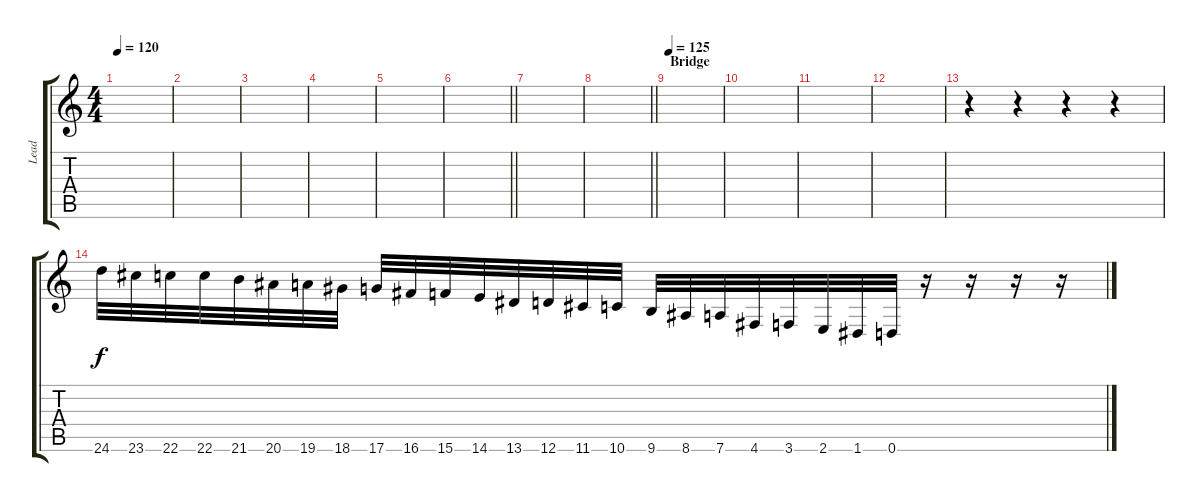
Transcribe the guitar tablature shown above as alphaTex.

\track ("Lead" "Lead") {instrument distortionguitar}
\staff {score tabs}
\tuning (D4 A3 F3 C3 G2 D2) {hide}
\ts (4 4)
\tempo 120
\clef g2
\ks c
|
|
|
|
|
\barLineRight lightlight
|
|
\barLineRight lightlight
|
\section ("" "Bridge")
\tempo 125
|
|
|
|
r.4 r.4 r.4 r.4 |
24.6.32{instrument guitarfretnoise} 23.6.32 22.6.32 22.6.32 21.6.32 20.6.32 19.6.32 18.6.32 17.6.32 16.6.32 15.6.32 14.6.32 13.6.32 12.6.32 11.6.32 10.6.32 9.6.32 8.6.32 7.6.32 4.6.32 3.6.32 2.6.32 1.6.32 0.6.32 r.16 r.16 r.16 r.16
